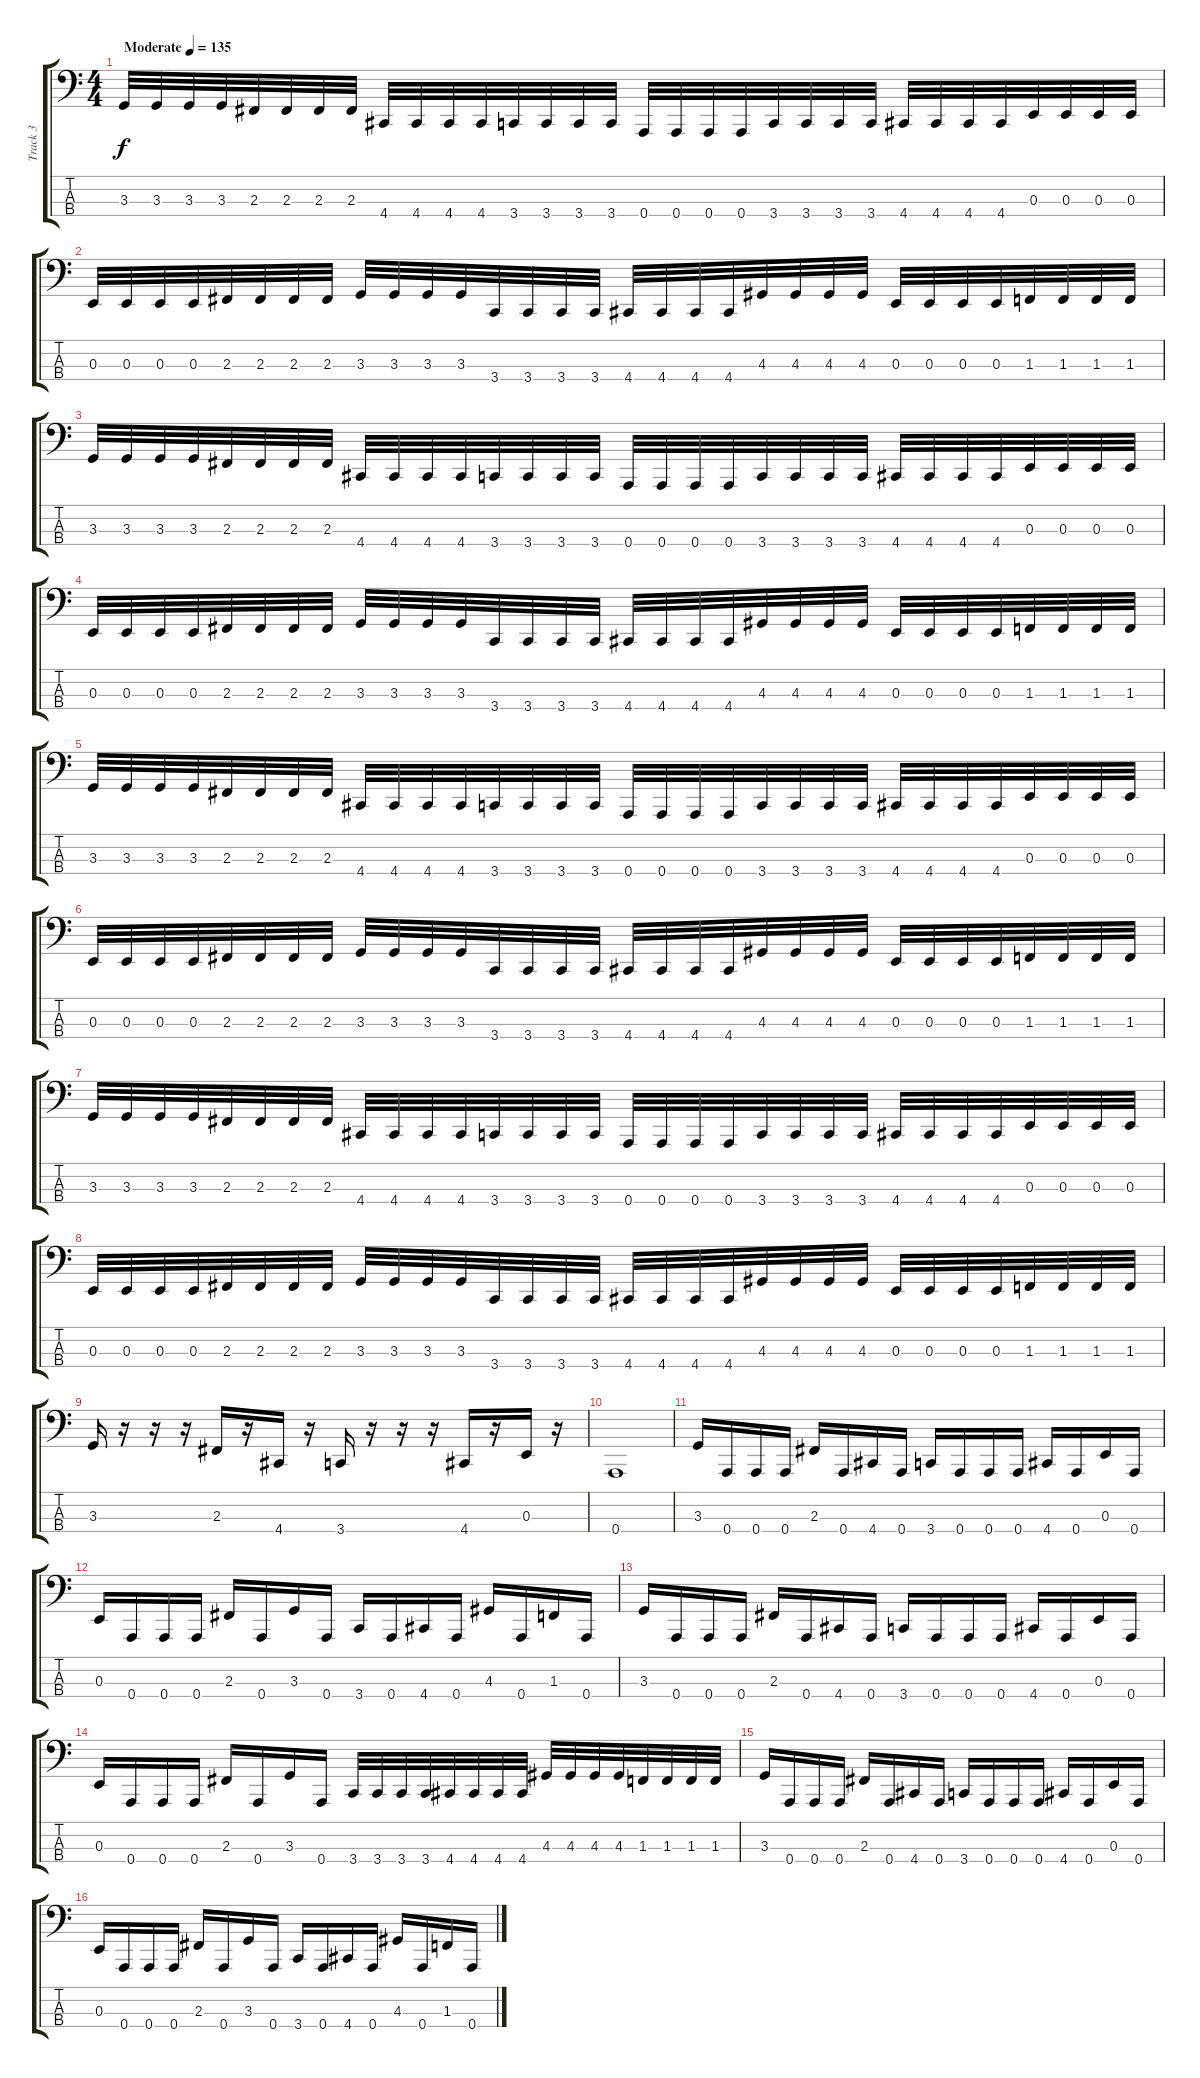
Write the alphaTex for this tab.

\track ("Track 3" "Track 3") {instrument electricbasspick}
\staff {score tabs}
\tuning (D2 A1 E1 A0) {hide}
\ts (4 4)
\tempo (135 "Moderate")
\clef f4
\ks c
3.3.32{dy f instrument electricbasspick} 3.3.32 3.3.32 3.3.32 2.3.32 2.3.32 2.3.32 2.3.32 4.4.32 4.4.32 4.4.32 4.4.32 3.4.32 3.4.32 3.4.32 3.4.32 0.4.32 0.4.32 0.4.32 0.4.32 3.4.32 3.4.32 3.4.32 3.4.32 4.4.32 4.4.32 4.4.32 4.4.32 0.3.32 0.3.32 0.3.32 0.3.32 |
0.3.32 0.3.32 0.3.32 0.3.32 2.3.32 2.3.32 2.3.32 2.3.32 3.3.32 3.3.32 3.3.32 3.3.32 3.4.32 3.4.32 3.4.32 3.4.32 4.4.32 4.4.32 4.4.32 4.4.32 4.3.32 4.3.32 4.3.32 4.3.32 0.3.32 0.3.32 0.3.32 0.3.32 1.3.32 1.3.32 1.3.32 1.3.32 |
3.3.32 3.3.32 3.3.32 3.3.32 2.3.32 2.3.32 2.3.32 2.3.32 4.4.32 4.4.32 4.4.32 4.4.32 3.4.32 3.4.32 3.4.32 3.4.32 0.4.32 0.4.32 0.4.32 0.4.32 3.4.32 3.4.32 3.4.32 3.4.32 4.4.32 4.4.32 4.4.32 4.4.32 0.3.32 0.3.32 0.3.32 0.3.32 |
0.3.32 0.3.32 0.3.32 0.3.32 2.3.32 2.3.32 2.3.32 2.3.32 3.3.32 3.3.32 3.3.32 3.3.32 3.4.32 3.4.32 3.4.32 3.4.32 4.4.32 4.4.32 4.4.32 4.4.32 4.3.32 4.3.32 4.3.32 4.3.32 0.3.32 0.3.32 0.3.32 0.3.32 1.3.32 1.3.32 1.3.32 1.3.32 |
3.3.32 3.3.32 3.3.32 3.3.32 2.3.32 2.3.32 2.3.32 2.3.32 4.4.32 4.4.32 4.4.32 4.4.32 3.4.32 3.4.32 3.4.32 3.4.32 0.4.32 0.4.32 0.4.32 0.4.32 3.4.32 3.4.32 3.4.32 3.4.32 4.4.32 4.4.32 4.4.32 4.4.32 0.3.32 0.3.32 0.3.32 0.3.32 |
0.3.32 0.3.32 0.3.32 0.3.32 2.3.32 2.3.32 2.3.32 2.3.32 3.3.32 3.3.32 3.3.32 3.3.32 3.4.32 3.4.32 3.4.32 3.4.32 4.4.32 4.4.32 4.4.32 4.4.32 4.3.32 4.3.32 4.3.32 4.3.32 0.3.32 0.3.32 0.3.32 0.3.32 1.3.32 1.3.32 1.3.32 1.3.32 |
3.3.32 3.3.32 3.3.32 3.3.32 2.3.32 2.3.32 2.3.32 2.3.32 4.4.32 4.4.32 4.4.32 4.4.32 3.4.32 3.4.32 3.4.32 3.4.32 0.4.32 0.4.32 0.4.32 0.4.32 3.4.32 3.4.32 3.4.32 3.4.32 4.4.32 4.4.32 4.4.32 4.4.32 0.3.32 0.3.32 0.3.32 0.3.32 |
0.3.32 0.3.32 0.3.32 0.3.32 2.3.32 2.3.32 2.3.32 2.3.32 3.3.32 3.3.32 3.3.32 3.3.32 3.4.32 3.4.32 3.4.32 3.4.32 4.4.32 4.4.32 4.4.32 4.4.32 4.3.32 4.3.32 4.3.32 4.3.32 0.3.32 0.3.32 0.3.32 0.3.32 1.3.32 1.3.32 1.3.32 1.3.32 |
3.3.16 r.16 r.16 r.16 2.3.16 r.16 4.4.16 r.16 3.4.16 r.16 r.16 r.16 4.4.16 r.16 0.3.16 r.16 |
0.4.1 |
3.3.16 0.4.16 0.4.16 0.4.16 2.3.16 0.4.16 4.4.16 0.4.16 3.4.16 0.4.16 0.4.16 0.4.16 4.4.16 0.4.16 0.3.16 0.4.16 |
0.3.16 0.4.16 0.4.16 0.4.16 2.3.16 0.4.16 3.3.16 0.4.16 3.4.16 0.4.16 4.4.16 0.4.16 4.3.16 0.4.16 1.3.16 0.4.16 |
3.3.16 0.4.16 0.4.16 0.4.16 2.3.16 0.4.16 4.4.16 0.4.16 3.4.16 0.4.16 0.4.16 0.4.16 4.4.16 0.4.16 0.3.16 0.4.16 |
0.3.16 0.4.16 0.4.16 0.4.16 2.3.16 0.4.16 3.3.16 0.4.16 3.4.32 3.4.32 3.4.32 3.4.32 4.4.32 4.4.32 4.4.32 4.4.32 4.3.32 4.3.32 4.3.32 4.3.32 1.3.32 1.3.32 1.3.32 1.3.32 |
3.3.16 0.4.16 0.4.16 0.4.16 2.3.16 0.4.16 4.4.16 0.4.16 3.4.16 0.4.16 0.4.16 0.4.16 4.4.16 0.4.16 0.3.16 0.4.16 |
0.3.16 0.4.16 0.4.16 0.4.16 2.3.16 0.4.16 3.3.16 0.4.16 3.4.16 0.4.16 4.4.16 0.4.16 4.3.16 0.4.16 1.3.16 0.4.16
